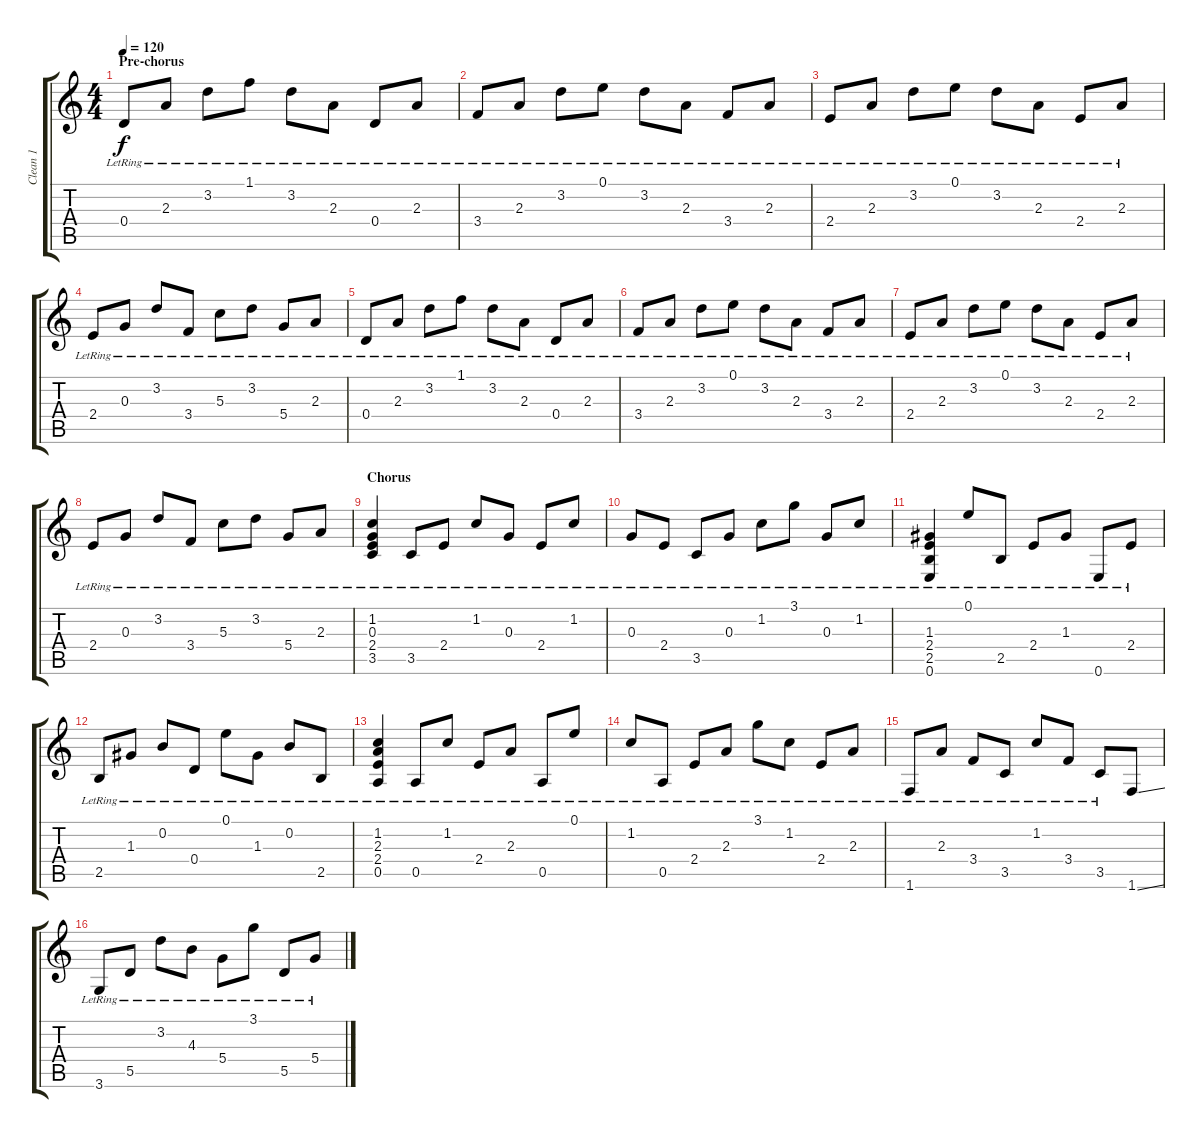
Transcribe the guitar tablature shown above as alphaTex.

\track ("Clean 1" "Clean 1") {instrument electricguitarclean}
\staff {score tabs}
\tuning (E4 B3 G3 D3 A2 E2) {hide}
\ts (4 4)
\section ("" "Pre-chorus")
\tempo 120
\clef g2
\ks c
0.4{lr}.8{dy f} 2.3{lr}.8 3.2{lr}.8 1.1{lr}.8 3.2{lr}.8 2.3{lr}.8 0.4{lr}.8 2.3{lr}.8 |
3.4{lr}.8 2.3{lr}.8 3.2{lr}.8 0.1{lr}.8 3.2{lr}.8 2.3{lr}.8 3.4{lr}.8 2.3{lr}.8 |
2.4{lr}.8 2.3{lr}.8 3.2{lr}.8 0.1{lr}.8 3.2{lr}.8 2.3{lr}.8 2.4{lr}.8 2.3{lr}.8 |
2.4{lr}.8 0.3{lr}.8 3.2{lr}.8 3.4{lr}.8 5.3{lr}.8 3.2{lr}.8 5.4{lr}.8 2.3{lr}.8 |
0.4{lr}.8 2.3{lr}.8 3.2{lr}.8 1.1{lr}.8 3.2{lr}.8 2.3{lr}.8 0.4{lr}.8 2.3{lr}.8 |
3.4{lr}.8 2.3{lr}.8 3.2{lr}.8 0.1{lr}.8 3.2{lr}.8 2.3{lr}.8 3.4{lr}.8 2.3{lr}.8 |
2.4{lr}.8 2.3{lr}.8 3.2{lr}.8 0.1{lr}.8 3.2{lr}.8 2.3{lr}.8 2.4{lr}.8 2.3{lr}.8 |
2.4{lr}.8 0.3{lr}.8 3.2{lr}.8 3.4{lr}.8 5.3{lr}.8 3.2{lr}.8 5.4{lr}.8 2.3{lr}.8 |
\section ("" "Chorus")
(1.2{lr} 0.3{lr} 2.4{lr} 3.5{lr}).4 3.5{lr}.8 2.4{lr}.8 1.2{lr}.8 0.3{lr}.8 2.4{lr}.8 1.2{lr}.8 |
0.3{lr}.8 2.4{lr}.8 3.5{lr}.8 0.3{lr}.8 1.2{lr}.8 3.1{lr}.8 0.3{lr}.8 1.2{lr}.8 |
(1.3{lr} 2.4{lr} 2.5{lr} 0.6{lr}).4 0.1{lr}.8 2.5{lr}.8 2.4{lr}.8 1.3{lr}.8 0.6{lr}.8 2.4{lr}.8 |
2.5{lr}.8 1.3{lr}.8 0.2{lr}.8 0.4{lr}.8 0.1{lr}.8 1.3{lr}.8 0.2{lr}.8 2.5{lr}.8 |
(1.2{lr} 2.3{lr} 2.4{lr} 0.5).4 0.5{lr}.8 1.2{lr}.8 2.4{lr}.8 2.3{lr}.8 0.5{lr}.8 0.1{lr}.8 |
1.2{lr}.8 0.5{lr}.8 2.4{lr}.8 2.3{lr}.8 3.1{lr}.8 1.2{lr}.8 2.4{lr}.8 2.3{lr}.8 |
1.6{lr}.8 2.3{lr}.8 3.4{lr}.8 3.5{lr}.8 1.2{lr}.8 3.4{lr}.8 3.5{lr}.8 1.6{ss}.8 |
3.6{lr}.8 5.5{lr}.8 3.2{lr}.8 4.3{lr}.8 5.4{lr}.8 3.1{lr}.8 5.5{lr}.8 5.4{lr}.8
